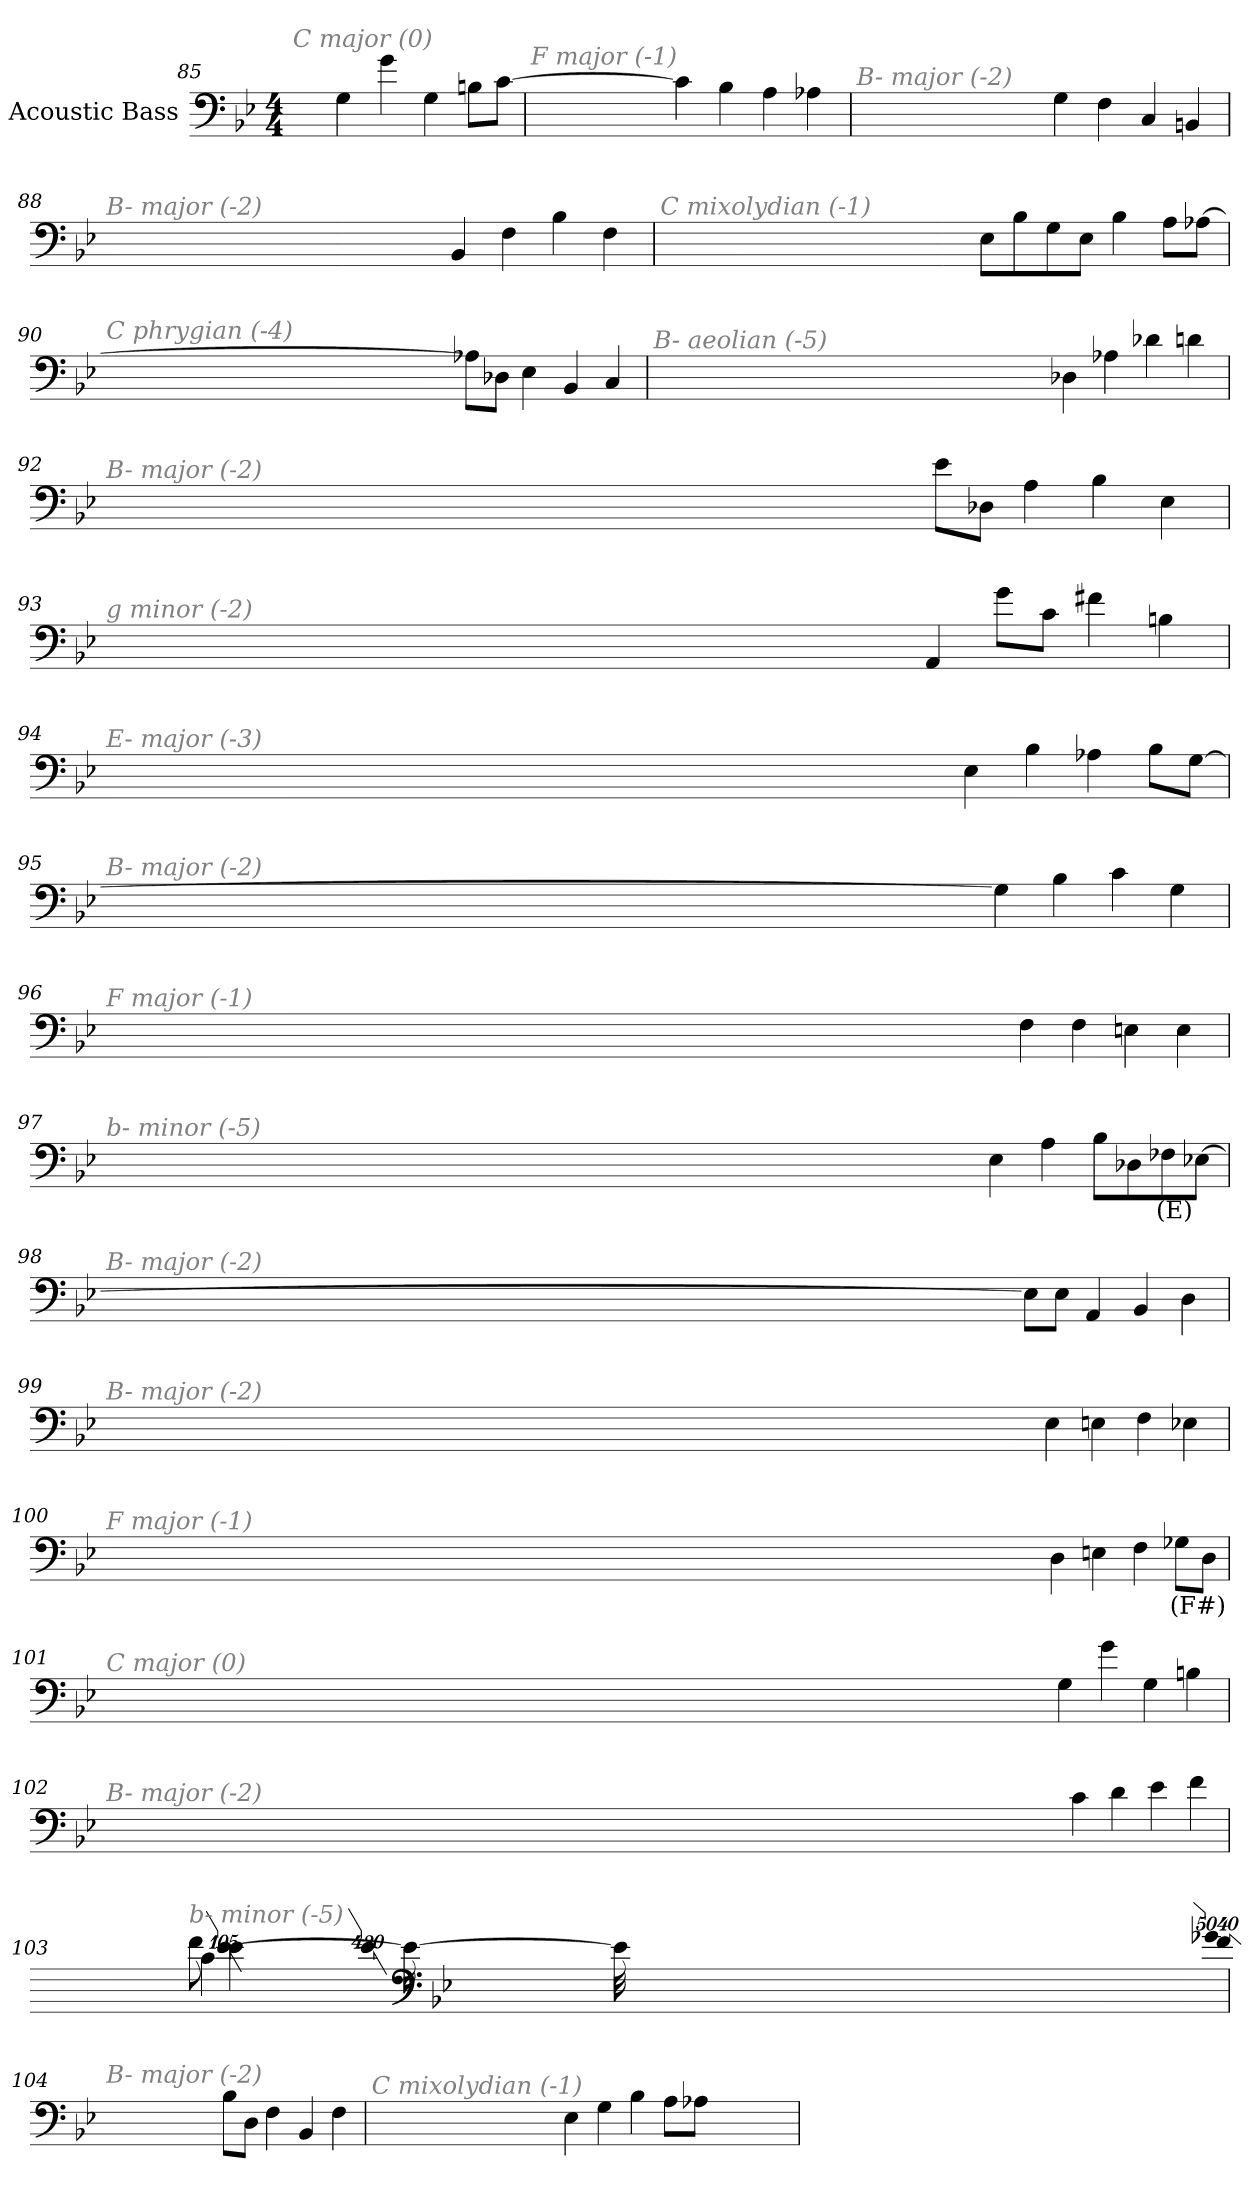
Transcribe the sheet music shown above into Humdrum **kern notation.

**kern	**text
*part1	*part1
*staff1	*staff1
*I"Acoustic Bass	*
*clefF4	*
*ITrd7c12	*
*k[b-e-]	*
*B-:	*
*M4/4	*
=85	=85
!LO:TX:i:color=#808080:t=C major (0)	!
4GG	.
4G	.
4GG	.
8BBnL	.
[8CJ	.
=86	=86
!LO:TX:i:color=#808080:t=F major (-1)	!
4C]	.
4BB-	.
4AA	.
4AA-X	.
=87	=87
!LO:TX:i:color=#808080:t=B- major (-2)	!
4GG	.
4FF	.
4CC	.
4BBBn	.
=88	=88
!LO:TX:i:color=#808080:t=B- major (-2)	!
4BBB-	.
4FF	.
4BB-	.
4FF	.
=89	=89
!LO:TX:i:color=#808080:t=C mixolydian (-1)	!
8EE-L	.
8BB-	.
8GG	.
8EE-J	.
4BB-	.
8AAL	.
[8AA-XJ	.
=90	=90
!LO:TX:i:color=#808080:t=C phrygian (-4)	!
8AA-XL]	.
8DD-XJ	.
4EE-	.
4BBB-	.
4CC	.
=91	=91
!LO:TX:i:color=#808080:t=B- aeolian (-5)	!
4DD-X	.
4AA-X	.
4D-X	.
4Dn	.
=92	=92
!LO:TX:i:color=#808080:t=B- major (-2)	!
8E-L	.
8DD-XJ	.
4AA	.
4BB-	.
4EE-	.
=93	=93
!LO:TX:i:color=#808080:t=g minor (-2)	!
4AAA	.
8GL	.
8CJ	.
4F#X	.
4BBn	.
=94	=94
!LO:TX:i:color=#808080:t=E- major (-3)	!
4EE-	.
4BB-	.
4AA-X	.
8BB-L	.
[8GGJ	.
=95	=95
!LO:TX:i:color=#808080:t=B- major (-2)	!
4GG]	.
4BB-	.
4C	.
4GG	.
=96	=96
!LO:TX:i:color=#808080:t=F major (-1)	!
4FF	.
4FF	.
4EEn	.
4EE	.
=97	=97
!LO:TX:i:color=#808080:t=b- minor (-5)	!
4EE-	.
4AA	.
8BB-L	.
8DD-X	.
8FF-Xi	(E)
[8EE-XJ	.
=98	=98
!LO:TX:i:color=#808080:t=B- major (-2)	!
8EE-L]	.
8EE-J	.
4AAA	.
4BBB-	.
4DD	.
=99	=99
!LO:TX:i:color=#808080:t=B- major (-2)	!
4EE-	.
4EEn	.
4FF	.
4EE-X	.
=100	=100
!LO:TX:i:color=#808080:t=F major (-1)	!
4DD	.
4EEn	.
4FF	.
8GG-XiL	(F#)
8DDJ	.
=101	=101
!LO:TX:i:color=#808080:t=C major (0)	!
4GG	.
4G	.
4GG	.
4BBn	.
=102	=102
!LO:TX:i:color=#808080:t=B- major (-2)	!
4C	.
4D	.
4E-	.
4F	.
=103	=103
!LO:TX:i:color=#808080:t=b- minor (-5)	!
!LO:N:vis=8	!
40320%3347G-X	.
!LO:N:vis=4	!
20160%3347F	.
!LO:N:vis=1024	!
[13440%13E-L	.
16E-L_	.
32E-L_	.
!LO:N:vis=1024%31	!
13440%407E-L]	.
8FJ	.
4E-	.
4C	.
=104	=104
!LO:TX:i:color=#808080:t=B- major (-2)	!
8BB-L	.
8DDJ	.
4FF	.
4BBB-	.
4FF	.
=105	=105
!LO:TX:i:color=#808080:t=C mixolydian (-1)	!
4EE-	.
4GG	.
4BB-	.
8AAL	.
[8AA-XJ	.
=	=
*-	*-
